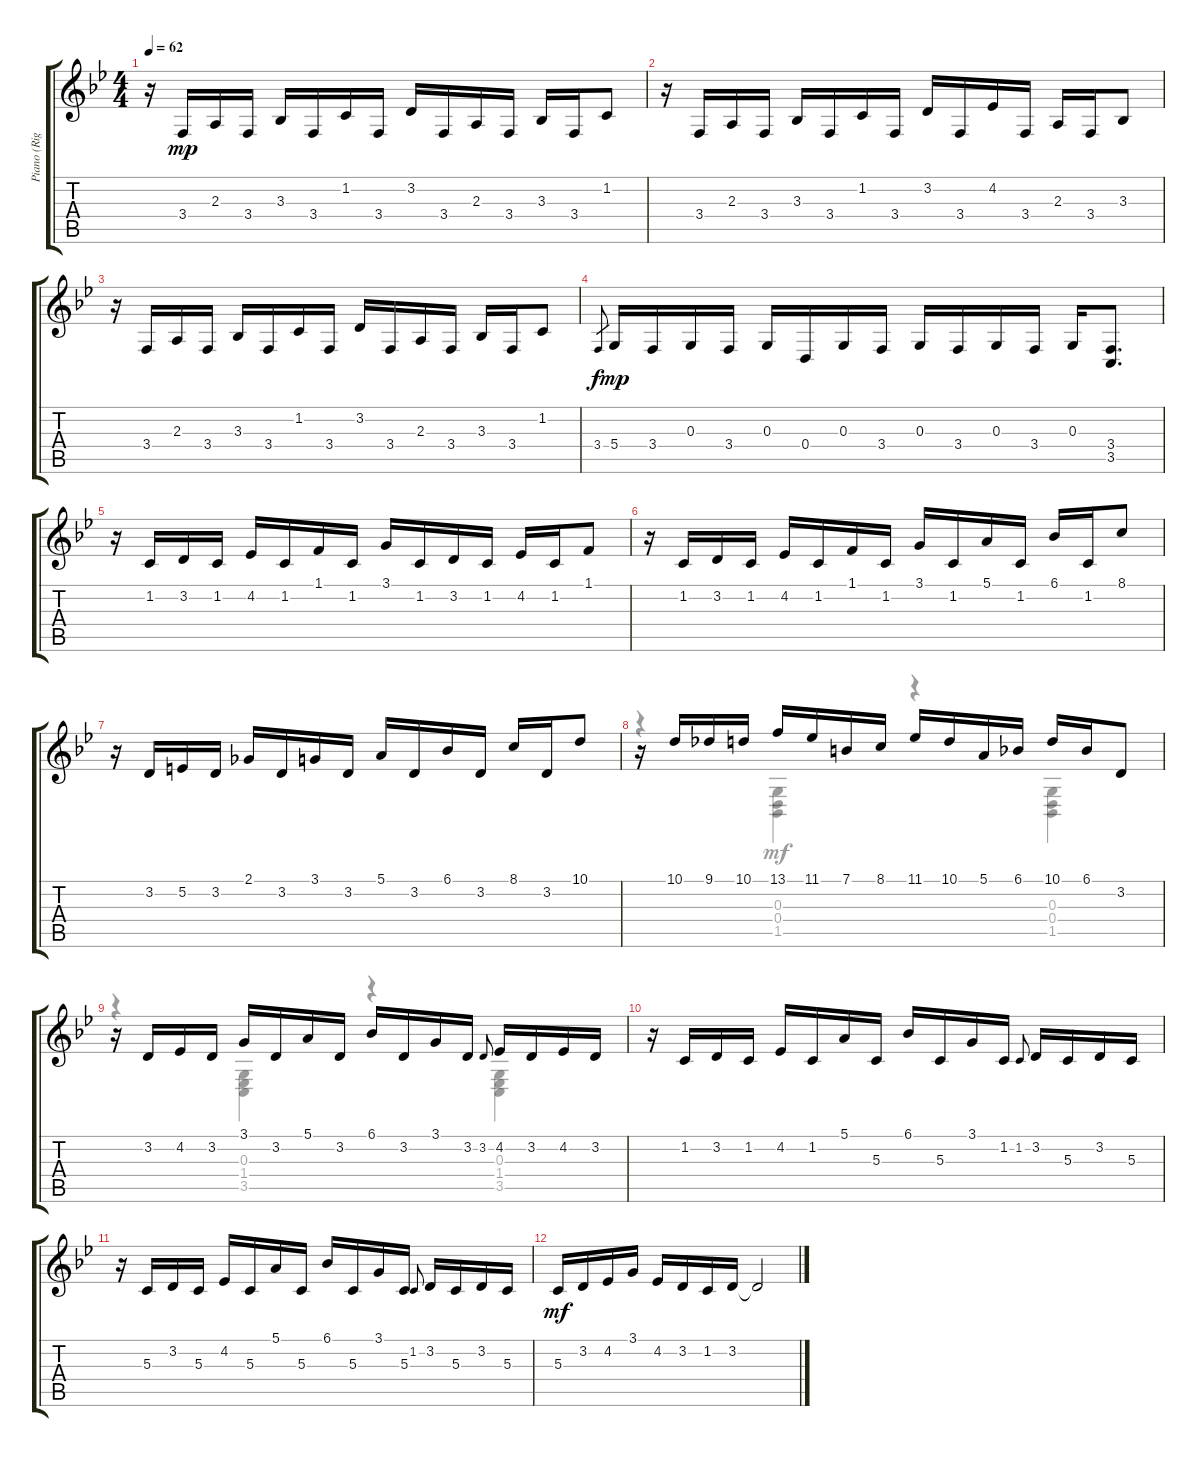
\track ("Piano (Right Hand)" "Piano (Rig") {instrument acousticgrandpiano}
\staff {score tabs}
\tuning (E4 B3 G3 D3 A2 E2) {hide}
\voice
\ts (4 4)
\tempo 62
\clef g2
\ks bb
r.16{dy mp instrument acousticgrandpiano} 3.4.16 2.3.16 3.4.16 3.3.16 3.4.16 1.2.16 3.4.16 3.2.16{beam Up} 3.4.16{beam Up} 2.3.16{beam Up} 3.4.16{beam Up} 3.3.16 3.4.16 1.2.8 |
r.16 3.4.16 2.3.16 3.4.16 3.3.16 3.4.16 1.2.16 3.4.16 3.2.16{beam Up} 3.4.16{beam Up} 4.2.16{beam Up} 3.4.16{beam Up} 2.3.16 3.4.16 3.3.8 |
r.16 3.4.16 2.3.16 3.4.16 3.3.16 3.4.16 1.2.16 3.4.16 3.2.16{beam Up} 3.4.16{beam Up} 2.3.16{beam Up} 3.4.16{beam Up} 3.3.16 3.4.16 1.2.8 |
3.4.8{gr dy f} 5.4.16{dy mp} 3.4.16 0.3.16 3.4.16 0.3.16 0.4.16 0.3.16 3.4.16 0.3.16 3.4.16 0.3.16 3.4.16 0.3.16 (3.4 3.5).8{d} |
r.16 1.2.16 3.2.16 1.2.16 4.2.16 1.2.16 1.1.16 1.2.16 3.1.16 1.2.16 3.2.16 1.2.16 4.2.16 1.2.16 1.1.8 |
r.16 1.2.16 3.2.16 1.2.16 4.2.16 1.2.16 1.1.16 1.2.16 3.1.16 1.2.16 5.1.16 1.2.16 6.1.16 1.2.16 8.1.8 |
r.16 3.2.16 5.2.16 3.2.16 2.1.16 3.2.16 3.1.16 3.2.16 5.1.16 3.2.16 6.1.16 3.2.16 8.1.16 3.2.16 10.1.8 |
r.16 10.1.16{beam Up} 9.1.16{beam Up} 10.1.16{beam Up} 13.1.16{beam Up} 11.1.16{beam Up} 7.1.16{beam Up} 8.1.16{beam Up} 11.1.16{beam Up} 10.1.16{beam Up} 5.1.16{beam Up} 6.1.16{beam Up} 10.1.16{beam Up} 6.1.16{beam Up} 3.2.8{beam Up} |
r.16 3.2.16 4.2.16 3.2.16 3.1.16 3.2.16 5.1.16 3.2.16 6.1.16 3.2.16 3.1.16 3.2.16 3.2.8{gr onbeat} 4.2.16 3.2.16 4.2.16 3.2.16 |
r.16 1.2.16 3.2.16 1.2.16 4.2.16 1.2.16 5.1.16 5.3.16 6.1.16 5.3.16 3.1.16 1.2.16 1.2.8{gr onbeat} 3.2.16 5.3.16 3.2.16 5.3.16 |
r.16 5.3.16 3.2.16 5.3.16 4.2.16 5.3.16 5.1.16 5.3.16 6.1.16 5.3.16 3.1.16 5.3.16 1.2.8{gr onbeat} 3.2.16 5.3.16 3.2.16 5.3.16 |
5.3.16{dy mf} 3.2.16 4.2.16 3.1.16 4.2.16{beam Up} 3.2.16{beam Up} 1.2.16{beam Up} 3.2.16{beam Up} 3.2{t}.2 |
\voice
\clef g2
\ottava regular
\simile none
\ks bb
|
|
|
|
|
|
|
r.4 (0.3 0.4 1.5).4 r.4 (0.3 0.4 1.5).4 |
r.4 (0.3 1.4 3.5).4 r.4 (0.3 1.4 3.5).4 |
|
|
|
